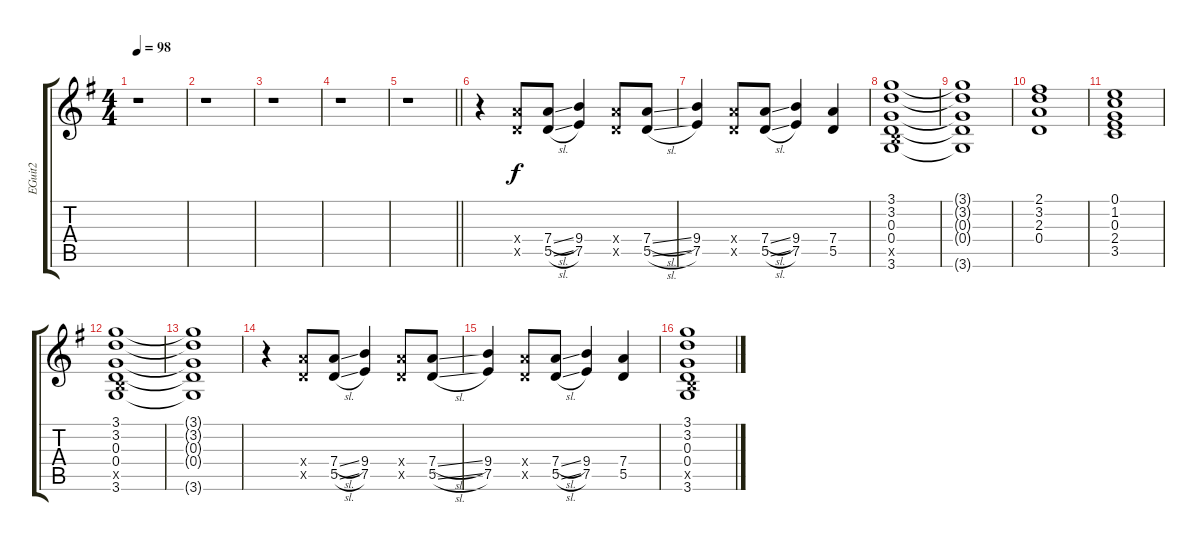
\track ("EGuit2" "EGuit2") {instrument electricguitarclean}
\staff {score tabs}
\tuning (E4 B3 G3 D3 A2 E2) {hide}
\ts (4 4)
\tempo 98
\clef g2
\ks g
r.1{dy f} |
r.1 |
r.1 |
r.1 |
\barLineRight lightlight
r.1 |
r.4 (7.4{x} 5.5{x}).8 (7.4{sl} 5.5{sl}).8 (9.4 7.5).4 (7.4{x} 5.5{x}).8 (7.4{sl} 5.5{sl}).8 |
(9.4 7.5).4 (7.4{x} 5.5{x}).8 (7.4{sl} 5.5{sl}).8 (9.4 7.5).4 (7.4 5.5).4 |
(3.1 3.2 0.3 0.4 2.5{x} 3.6).1 |
(3.1{t} 3.2{t} 0.3{t} 0.4{t} 3.6{t}).1 |
(2.1 3.2 2.3 0.4).1 |
(0.1 1.2 0.3 2.4 3.5).1 |
(3.1 3.2 0.3 0.4 2.5{x} 3.6).1 |
(3.1{t} 3.2{t} 0.3{t} 0.4{t} 3.6{t}).1 |
r.4 (7.4{x} 5.5{x}).8 (7.4{sl} 5.5{sl}).8 (9.4 7.5).4 (7.4{x} 5.5{x}).8 (7.4{sl} 5.5{sl}).8 |
(9.4 7.5).4 (7.4{x} 5.5{x}).8 (7.4{sl} 5.5{sl}).8 (9.4 7.5).4 (7.4 5.5).4 |
(3.1 3.2 0.3 0.4 2.5{x} 3.6).1
